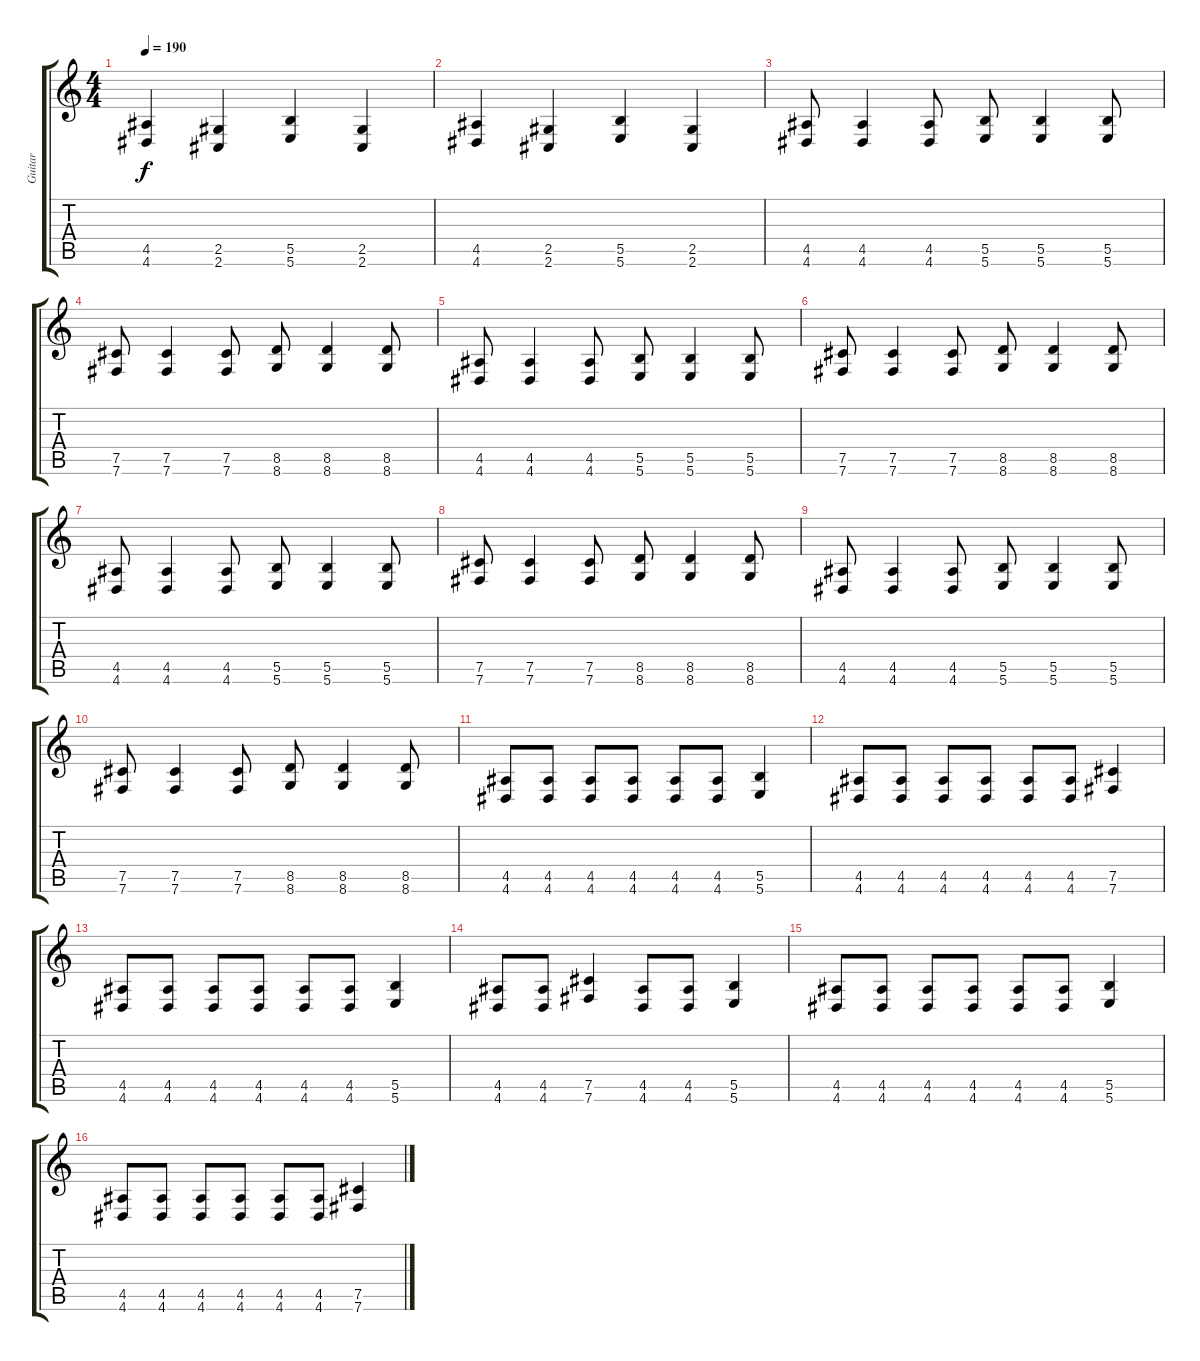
\track ("Guitar" "Guitar") {instrument distortionguitar}
\staff {score tabs}
\tuning (Db4 Ab3 E3 B2 Gb2 B1) {hide}
\ts (4 4)
\tempo 190
\clef g2
\ks c
(4.5 4.6).4{dy f} (2.5 2.6).4 (5.5 5.6).4 (2.5 2.6).4 |
(4.5 4.6).4 (2.5 2.6).4 (5.5 5.6).4 (2.5 2.6).4 |
(4.5 4.6).8 (4.5 4.6).4 (4.5 4.6).8 (5.5 5.6).8 (5.5 5.6).4 (5.5 5.6).8 |
(7.5 7.6).8 (7.5 7.6).4 (7.5 7.6).8 (8.5 8.6).8 (8.5 8.6).4 (8.5 8.6).8 |
(4.5 4.6).8 (4.5 4.6).4 (4.5 4.6).8 (5.5 5.6).8 (5.5 5.6).4 (5.5 5.6).8 |
(7.5 7.6).8 (7.5 7.6).4 (7.5 7.6).8 (8.5 8.6).8 (8.5 8.6).4 (8.5 8.6).8 |
(4.5 4.6).8 (4.5 4.6).4 (4.5 4.6).8 (5.5 5.6).8 (5.5 5.6).4 (5.5 5.6).8 |
(7.5 7.6).8 (7.5 7.6).4 (7.5 7.6).8 (8.5 8.6).8 (8.5 8.6).4 (8.5 8.6).8 |
(4.5 4.6).8 (4.5 4.6).4 (4.5 4.6).8 (5.5 5.6).8 (5.5 5.6).4 (5.5 5.6).8 |
(7.5 7.6).8 (7.5 7.6).4 (7.5 7.6).8 (8.5 8.6).8 (8.5 8.6).4 (8.5 8.6).8 |
(4.5 4.6).8 (4.5 4.6).8 (4.5 4.6).8 (4.5 4.6).8 (4.5 4.6).8 (4.5 4.6).8 (5.5 5.6).4 |
(4.5 4.6).8 (4.5 4.6).8 (4.5 4.6).8 (4.5 4.6).8 (4.5 4.6).8 (4.5 4.6).8 (7.5 7.6).4 |
(4.5 4.6).8 (4.5 4.6).8 (4.5 4.6).8 (4.5 4.6).8 (4.5 4.6).8 (4.5 4.6).8 (5.5 5.6).4 |
(4.5 4.6).8 (4.5 4.6).8 (7.5 7.6).4 (4.5 4.6).8 (4.5 4.6).8 (5.5 5.6).4 |
(4.5 4.6).8 (4.5 4.6).8 (4.5 4.6).8 (4.5 4.6).8 (4.5 4.6).8 (4.5 4.6).8 (5.5 5.6).4 |
(4.5 4.6).8 (4.5 4.6).8 (4.5 4.6).8 (4.5 4.6).8 (4.5 4.6).8 (4.5 4.6).8 (7.5 7.6).4
